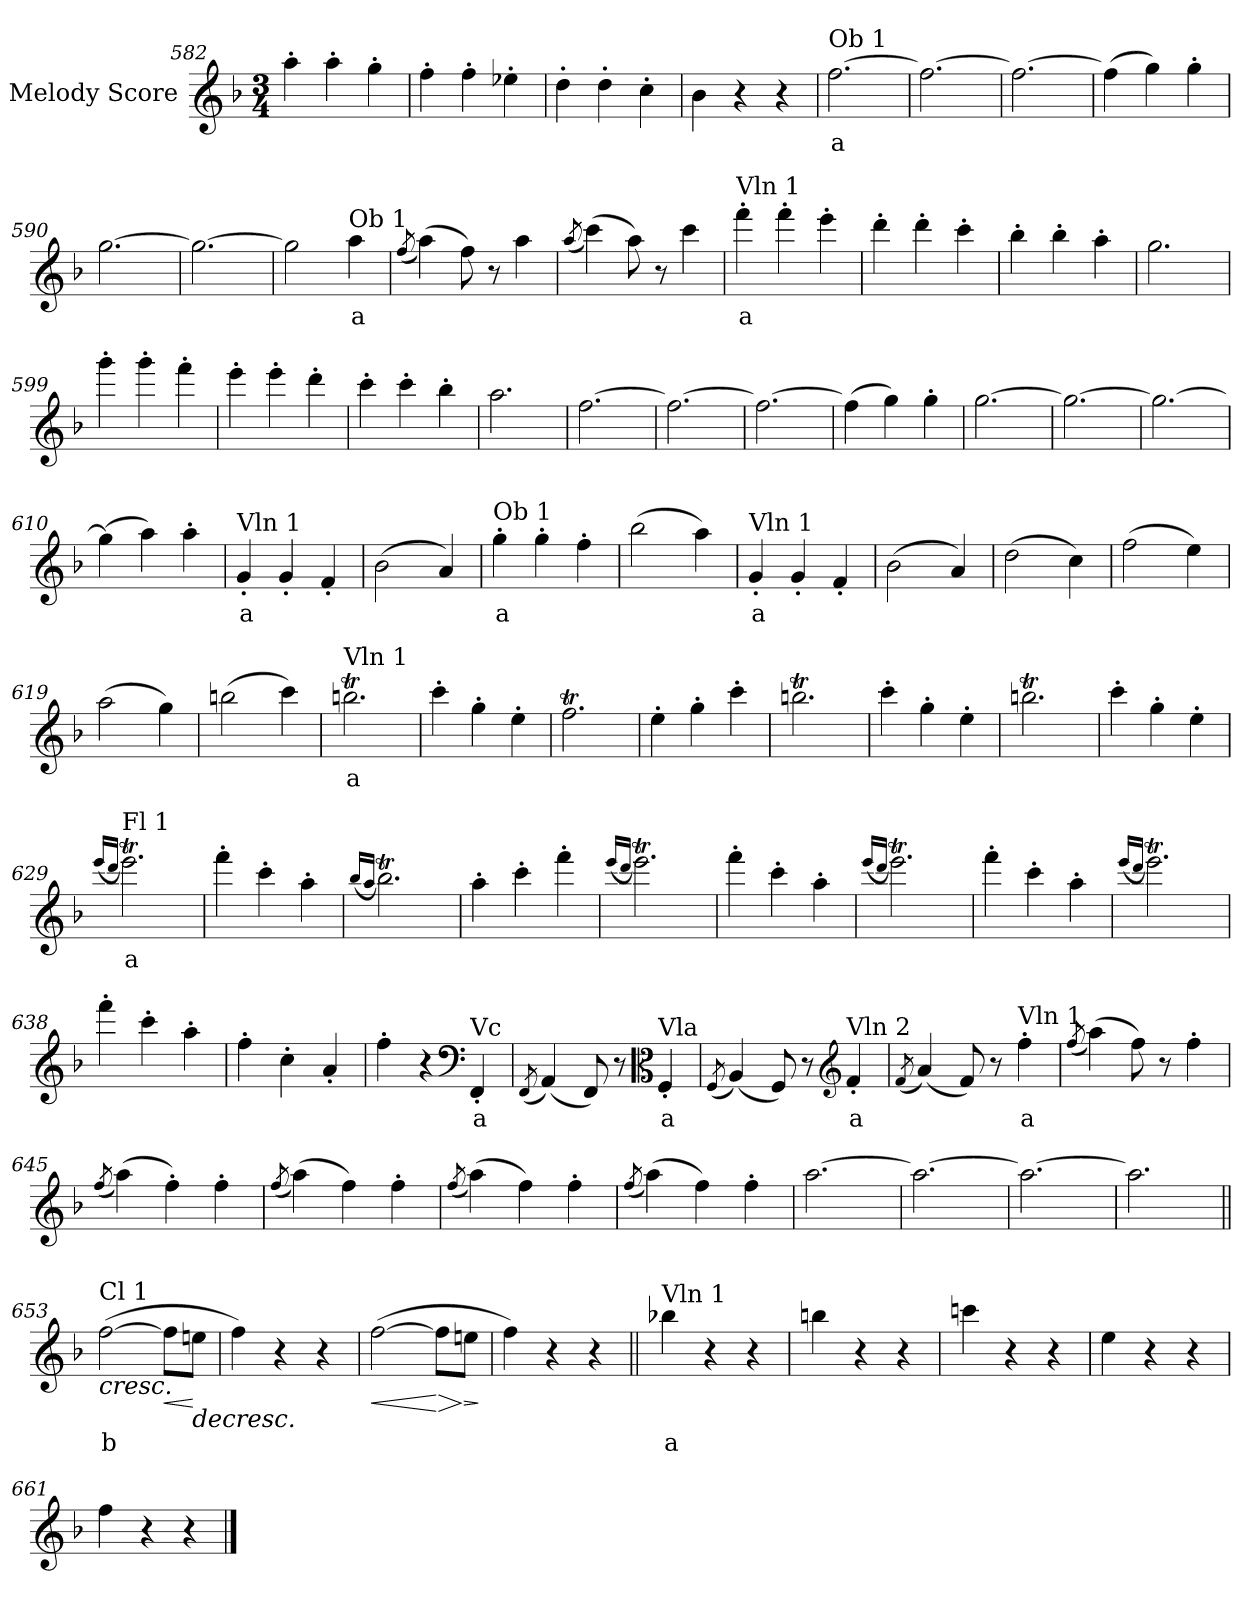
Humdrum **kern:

**kern	**text	**dynam
*part1	*part1	*part1
*staff1	*staff1	*staff1
*I"Melody Score	*	*
*clefG2	*	*
*k[b-]	*	*
*M3/4	*	*
=582	=582	=582
4aa'\	.	.
4aa'\	.	.
4gg'\	.	.
=583	=583	=583
4ff'\	.	.
4ff'\	.	.
4ee-X'\	.	.
=584	=584	=584
4dd'\	.	.
4dd'\	.	.
4cc'\	.	.
=585	=585	=585
4b-\	.	.
4r	.	.
4r	.	.
=586	=586	=586
!LO:TX:a:t=Ob 1	!	!
!	!LO:LY:b:color=#FF0000	!
[2.ff\	a	.
=587	=587	=587
2.ff\_	.	.
=588	=588	=588
2.ff\_	.	.
=589	=589	=589
(4ff\]	.	.
4gg\)	.	.
4gg'\	.	.
=590	=590	=590
[2.gg\	.	.
=591	=591	=591
2.gg\_	.	.
=592	=592	=592
2gg\]	.	.
!LO:TX:a:t=Ob 1	!	!
!	!LO:LY:b:color=#FF0000	!
4aa\	a	.
=593	=593	=593
(8qff/	.	.
(4aa\)	.	.
8ff\)	.	.
8r	.	.
4aa\	.	.
=594	=594	=594
(8qaa/	.	.
(4ccc\)	.	.
8aa\)	.	.
8r	.	.
4ccc\	.	.
=595	=595	=595
!LO:TX:a:t=Vln 1	!	!
!	!LO:LY:b:color=#FF0000	!
4fff'\	a	.
4fff'\	.	.
4eee'\	.	.
=596	=596	=596
4ddd'\	.	.
4ddd'\	.	.
4ccc'\	.	.
=597	=597	=597
4bb-'\	.	.
4bb-'\	.	.
4aa'\	.	.
=598	=598	=598
2.gg\	.	.
=599	=599	=599
4ggg'\	.	.
4ggg'\	.	.
4fff'\	.	.
=600	=600	=600
4eee'\	.	.
4eee'\	.	.
4ddd'\	.	.
=601	=601	=601
4ccc'\	.	.
4ccc'\	.	.
4bb-'\	.	.
=602	=602	=602
2.aa\	.	.
=603	=603	=603
[2.ff\	.	.
=604	=604	=604
2.ff\_	.	.
=605	=605	=605
2.ff\_	.	.
=606	=606	=606
(4ff\]	.	.
4gg\)	.	.
4gg'\	.	.
=607	=607	=607
[2.gg\	.	.
=608	=608	=608
2.gg\_	.	.
=609	=609	=609
2.gg\_	.	.
=610	=610	=610
(4gg\]	.	.
4aa\)	.	.
4aa'\	.	.
=611	=611	=611
!LO:TX:a:t=Vln 1	!	!
!	!LO:LY:b:color=#FF0000	!
4g'/	a	.
4g'/	.	.
4f'/	.	.
=612	=612	=612
(2b-\	.	.
4a/)	.	.
=613	=613	=613
!LO:TX:a:t=Ob 1	!	!
!	!LO:LY:b:color=#FF0000	!
4gg'\	a	.
4gg'\	.	.
4ff'\	.	.
=614	=614	=614
(2bb-\	.	.
4aa\)	.	.
=615	=615	=615
!LO:TX:a:t=Vln 1	!	!
!	!LO:LY:b:color=#FF0000	!
4g'/	a	.
4g'/	.	.
4f'/	.	.
=616	=616	=616
(2b-\	.	.
4a/)	.	.
=617	=617	=617
(2dd\	.	.
4cc\)	.	.
=618	=618	=618
(2ff\	.	.
4ee\)	.	.
=619	=619	=619
(2aa\	.	.
4gg\)	.	.
=620	=620	=620
(2bbn\	.	.
4ccc\)	.	.
=621	=621	=621
!LO:TX:a:t=Vln 1	!	!
!	!LO:LY:b:color=#FF0000	!
2.bbnt\	a	.
=622	=622	=622
4ccc'\	.	.
4gg'\	.	.
4ee'\	.	.
=623	=623	=623
2.ffT\	.	.
=624	=624	=624
4ee'\	.	.
4gg'\	.	.
4ccc'\	.	.
=625	=625	=625
2.bbnt\	.	.
=626	=626	=626
4ccc'\	.	.
4gg'\	.	.
4ee'\	.	.
=627	=627	=627
2.bbnt\	.	.
=628	=628	=628
4ccc'\	.	.
4gg'\	.	.
4ee'\	.	.
=629	=629	=629
(16qeee/LL	.	.
16qddd/JJ	.	.
!LO:TX:a:t=Fl 1	!	!
!	!LO:LY:b:color=#FF0000	!
2.eeet\)	a	.
=630	=630	=630
4fff'\	.	.
4ccc'\	.	.
4aa'\	.	.
=631	=631	=631
(16qbb-/LL	.	.
16qaa/JJ	.	.
2.bb-T\)	.	.
=632	=632	=632
4aa'\	.	.
4ccc'\	.	.
4fff'\	.	.
=633	=633	=633
(16qeee/LL	.	.
16qddd/JJ	.	.
2.eeet\)	.	.
=634	=634	=634
4fff'\	.	.
4ccc'\	.	.
4aa'\	.	.
=635	=635	=635
(16qeee/LL	.	.
16qddd/JJ	.	.
2.eeet\)	.	.
=636	=636	=636
4fff'\	.	.
4ccc'\	.	.
4aa'\	.	.
=637	=637	=637
(16qeee/LL	.	.
16qddd/JJ	.	.
2.eeet\)	.	.
=638	=638	=638
4fff'\	.	.
4ccc'\	.	.
4aa'\	.	.
=639	=639	=639
4ff'\	.	.
4cc'\	.	.
4a'/	.	.
=640	=640	=640
4ff'\	.	.
4r	.	.
*clefF4	*	*
!LO:TX:a:t=Vc	!	!
!	!LO:LY:b:color=#FF0000	!
4FF'/	a	.
=641	=641	=641
(8qFF/	.	.
(4AA/)	.	.
8FF/)	.	.
8r	.	.
*clefC3	*	*
!LO:TX:a:t=Vla	!	!
!	!LO:LY:b:color=#FF0000	!
4F'/	a	.
=642	=642	=642
(8qF/	.	.
(4A/)	.	.
8F/)	.	.
8r	.	.
*clefG2	*	*
!LO:TX:a:t=Vln 2	!	!
!	!LO:LY:b:color=#FF0000	!
4f'/	a	.
=643	=643	=643
(8qf/	.	.
(4a/)	.	.
8f/)	.	.
8r	.	.
!LO:TX:a:t=Vln 1	!	!
!	!LO:LY:b:color=#FF0000	!
4ff'\	a	.
=644	=644	=644
(8qff/	.	.
(4aa\)	.	.
8ff\)	.	.
8r	.	.
4ff'\	.	.
=645	=645	=645
(8qff/	.	.
(4aa\)	.	.
4ff'\)	.	.
4ff'\	.	.
=646	=646	=646
(8qff/	.	.
(4aa\)	.	.
4ff\)	.	.
4ff'\	.	.
=647	=647	=647
(8qff/	.	.
(4aa\)	.	.
4ff\)	.	.
4ff'\	.	.
=648	=648	=648
(8qff/	.	.
(4aa\)	.	.
4ff\)	.	.
4ff'\	.	.
=649	=649	=649
[2.aa\	.	.
=650	=650	=650
2.aa\_	.	.
=651	=651	=651
2.aa\_	.	.
=652	=652	=652
2.aa\]	.	.
=653||	=653||	=653||
*MM252	*	*
!LO:TX:a:t=Cl 1	!	!
!	!LO:LY:b:color=#FF0000	!LO:HP:b
([2ff\	b	<
!	!	!LO:HP:b
8ff\L]	.	<
!	!	!LO:HP:n=1:b
8een\J	.	[ >
=654	=654	=654
4ff\)	.	.
4r	.	[
4r	.	.
=655	=655	=655
!	!	!LO:HP:b
([2ff\	.	<
!	!	!LO:HP:n=1:b
8ff\L]	.	[ >
!	!	!LO:HP:n=1:b
8een\J	.	] >
.	.	]
=656	=656	=656
4ff\)	.	.
4r	.	]
4r	.	.
=657||	=657||	=657||
*MM396	*	*
!LO:TX:a:t=Vln 1	!	!
!	!LO:LY:b:color=#FF0000	!
4bb-X\	a	.
4r	.	.
4r	.	.
=658	=658	=658
4bbn\	.	.
4r	.	.
4r	.	.
=659	=659	=659
4cccn\	.	.
4r	.	.
4r	.	.
=660	=660	=660
4ee\	.	.
4r	.	.
4r	.	.
=661	=661	=661
4ff\	.	.
4r	.	.
4r	.	.
==	==	==
*-	*-	*-
